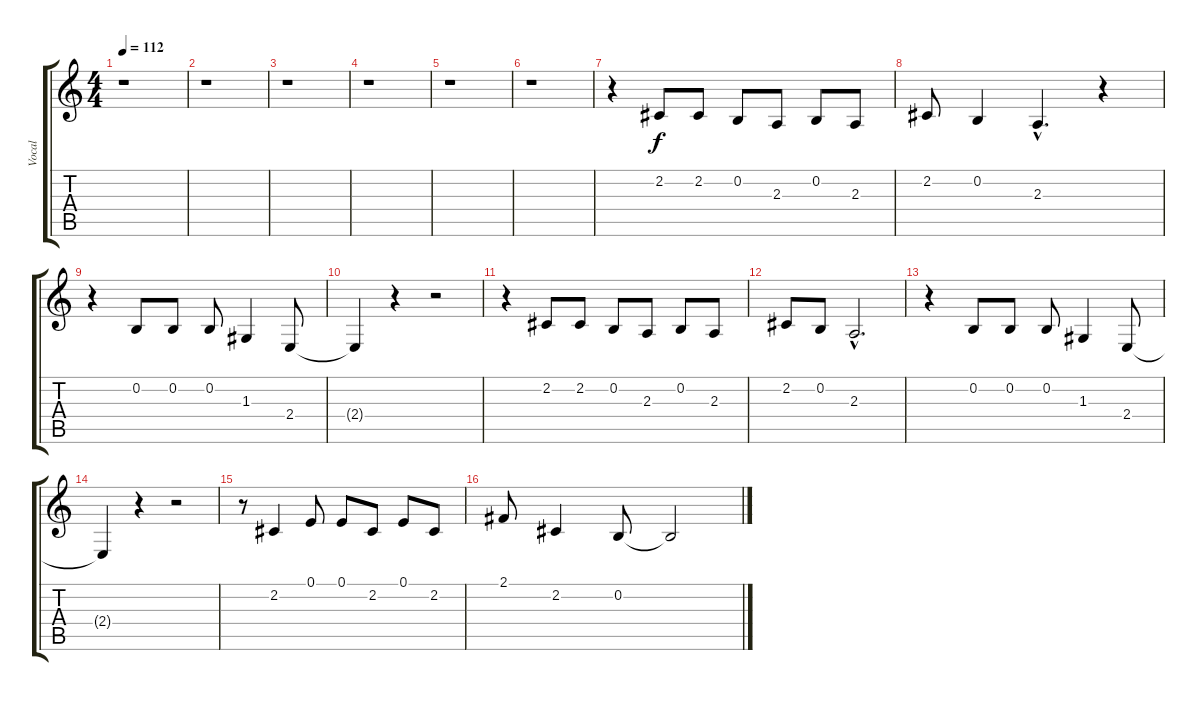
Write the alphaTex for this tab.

\track ("Vocal" "Vocal") {instrument tenorsax}
\staff {score tabs}
\tuning (E4 B3 G3 D3 A2 E2) {hide}
\ts (4 4)
\tempo 112
\clef g2
\ks c
r.1{dy f} |
r.1 |
r.1 |
r.1 |
r.1 |
r.1 |
r.4 2.2.8 2.2.8 0.2.8 2.3.8 0.2.8 2.3.8 |
2.2.8 0.2.4 2.3{hac}.4{d} r.4 |
r.4 0.2.8 0.2.8 0.2.8 1.3.4 2.4.8 |
2.4{t}.4 r.4 r.2 |
r.4 2.2.8 2.2.8 0.2.8 2.3.8 0.2.8 2.3.8 |
2.2.8 0.2.8 2.3{hac}.2{d} |
r.4 0.2.8 0.2.8 0.2.8 1.3.4 2.4.8 |
2.4{t}.4 r.4 r.2 |
r.8 2.2.4 0.1.8 0.1.8 2.2.8 0.1.8 2.2.8 |
2.1.8 2.2.4 0.2.8 0.2{t}.2
